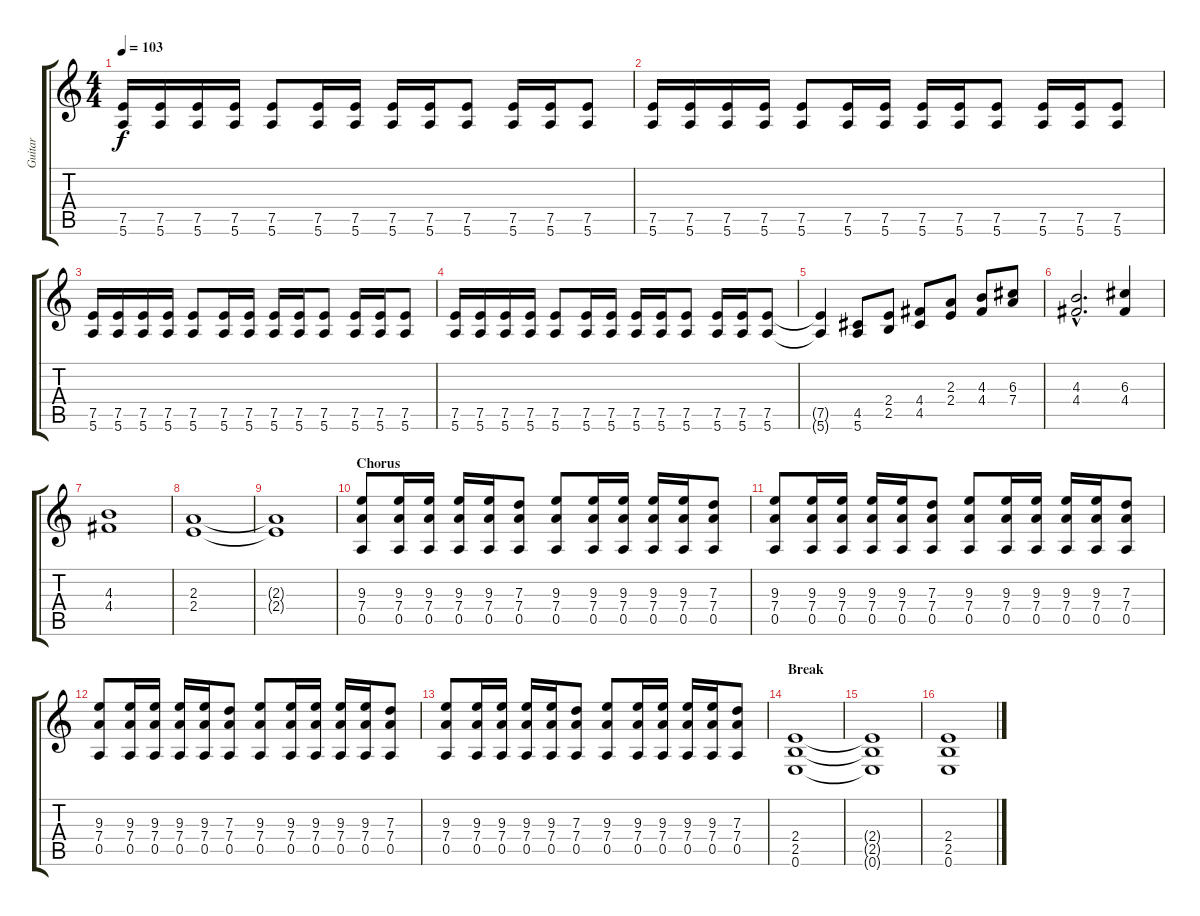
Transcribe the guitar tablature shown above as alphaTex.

\track ("Guitar" "Guitar") {instrument overdrivenguitar}
\staff {score tabs}
\tuning (E4 B3 G3 D3 A2 E2) {hide}
\ts (4 4)
\tempo 103
\clef g2
\ks c
(7.5 5.6).16{dy f} (7.5 5.6).16 (7.5 5.6).16 (7.5 5.6).16 (7.5 5.6).8 (7.5 5.6).16 (7.5 5.6).16 (7.5 5.6).16 (7.5 5.6).16 (7.5 5.6).8 (7.5 5.6).16 (7.5 5.6).16 (7.5 5.6).8 |
(7.5 5.6).16 (7.5 5.6).16 (7.5 5.6).16 (7.5 5.6).16 (7.5 5.6).8 (7.5 5.6).16 (7.5 5.6).16 (7.5 5.6).16 (7.5 5.6).16 (7.5 5.6).8 (7.5 5.6).16 (7.5 5.6).16 (7.5 5.6).8 |
(7.5 5.6).16 (7.5 5.6).16 (7.5 5.6).16 (7.5 5.6).16 (7.5 5.6).8 (7.5 5.6).16 (7.5 5.6).16 (7.5 5.6).16 (7.5 5.6).16 (7.5 5.6).8 (7.5 5.6).16 (7.5 5.6).16 (7.5 5.6).8 |
(7.5 5.6).16 (7.5 5.6).16 (7.5 5.6).16 (7.5 5.6).16 (7.5 5.6).8 (7.5 5.6).16 (7.5 5.6).16 (7.5 5.6).16 (7.5 5.6).16 (7.5 5.6).8 (7.5 5.6).16 (7.5 5.6).16 (7.5 5.6).8 |
(7.5{t} 5.6{t}).4 (4.5 5.6).8 (2.4 2.5).8 (4.4 4.5).8 (2.3 2.4).8 (4.3 4.4).8 (6.3 7.4).8 |
(4.3{hac} 4.4{hac}).2{d} (6.3 4.4).4 |
(4.3 4.4).1 |
(2.3 2.4).1 |
(2.3{t} 2.4{t}).1 |
\section ("" "Chorus")
(9.3 7.4 0.5).8 (9.3 7.4 0.5).16 (9.3 7.4 0.5).16 (9.3 7.4 0.5).16 (9.3 7.4 0.5).16 (7.3 7.4 0.5).8 (9.3 7.4 0.5).8 (9.3 7.4 0.5).16 (9.3 7.4 0.5).16 (9.3 7.4 0.5).16 (9.3 7.4 0.5).16 (7.3 7.4 0.5).8 |
(9.3 7.4 0.5).8 (9.3 7.4 0.5).16 (9.3 7.4 0.5).16 (9.3 7.4 0.5).16 (9.3 7.4 0.5).16 (7.3 7.4 0.5).8 (9.3 7.4 0.5).8 (9.3 7.4 0.5).16 (9.3 7.4 0.5).16 (9.3 7.4 0.5).16 (9.3 7.4 0.5).16 (7.3 7.4 0.5).8 |
(9.3 7.4 0.5).8 (9.3 7.4 0.5).16 (9.3 7.4 0.5).16 (9.3 7.4 0.5).16 (9.3 7.4 0.5).16 (7.3 7.4 0.5).8 (9.3 7.4 0.5).8 (9.3 7.4 0.5).16 (9.3 7.4 0.5).16 (9.3 7.4 0.5).16 (9.3 7.4 0.5).16 (7.3 7.4 0.5).8 |
(9.3 7.4 0.5).8 (9.3 7.4 0.5).16 (9.3 7.4 0.5).16 (9.3 7.4 0.5).16 (9.3 7.4 0.5).16 (7.3 7.4 0.5).8 (9.3 7.4 0.5).8 (9.3 7.4 0.5).16 (9.3 7.4 0.5).16 (9.3 7.4 0.5).16 (9.3 7.4 0.5).16 (7.3 7.4 0.5).8 |
\section ("" "Break")
(2.4 2.5 0.6).1 |
(2.4{t} 2.5{t} 0.6{t}).1 |
(2.4 2.5 0.6).1
